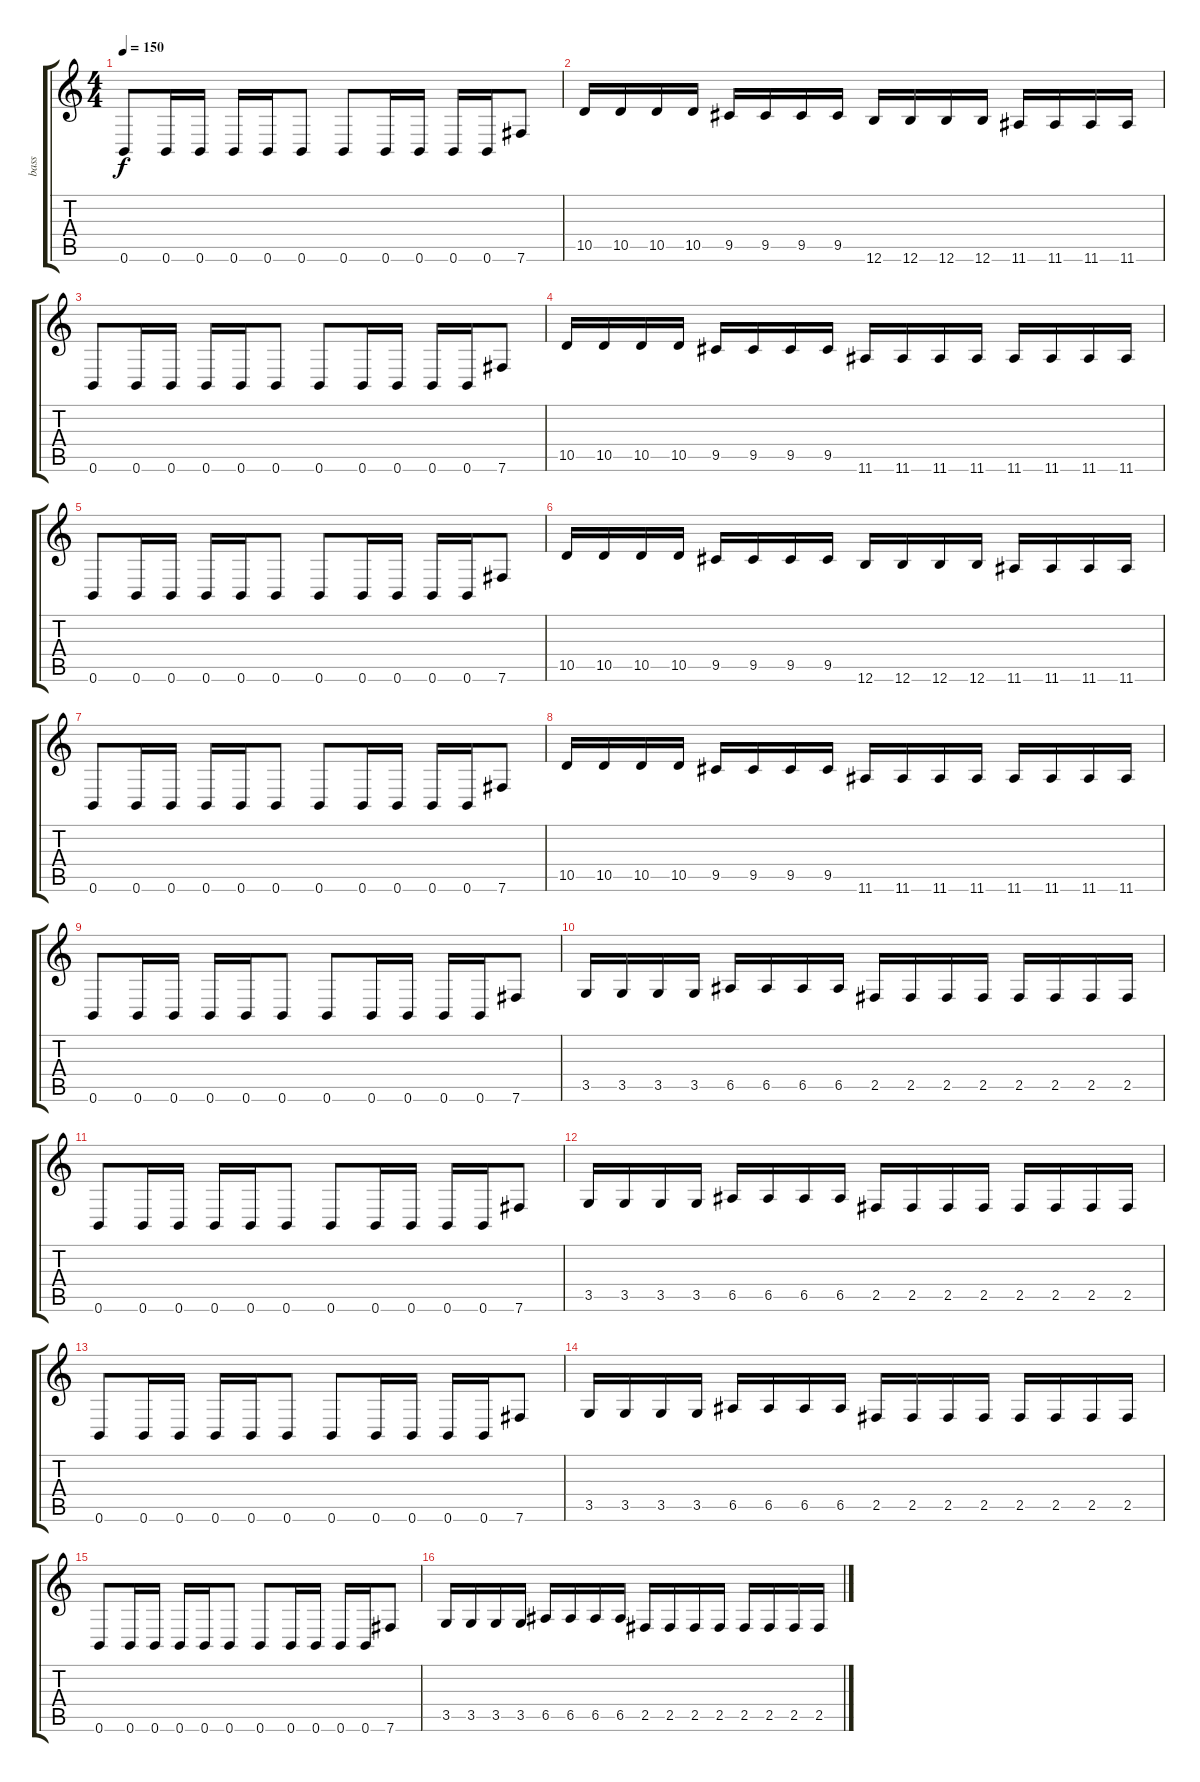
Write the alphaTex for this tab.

\track ("bass" "bass") {instrument electricbasspick}
\staff {score tabs}
\tuning (B3 Gb3 D3 A2 E2 B1) {hide}
\ts (4 4)
\tempo 150
\clef g2
\ks c
0.6.8{dy f instrument electricbasspick} 0.6.16 0.6.16 0.6.16 0.6.16 0.6.8 0.6.8 0.6.16 0.6.16 0.6.16 0.6.16 7.6.8 |
10.5.16 10.5.16 10.5.16 10.5.16 9.5.16 9.5.16 9.5.16 9.5.16 12.6.16 12.6.16 12.6.16 12.6.16 11.6.16 11.6.16 11.6.16 11.6.16 |
0.6.8 0.6.16 0.6.16 0.6.16 0.6.16 0.6.8 0.6.8 0.6.16 0.6.16 0.6.16 0.6.16 7.6.8 |
10.5.16 10.5.16 10.5.16 10.5.16 9.5.16 9.5.16 9.5.16 9.5.16 11.6.16 11.6.16 11.6.16 11.6.16 11.6.16 11.6.16 11.6.16 11.6.16 |
0.6.8 0.6.16 0.6.16 0.6.16 0.6.16 0.6.8 0.6.8 0.6.16 0.6.16 0.6.16 0.6.16 7.6.8 |
10.5.16 10.5.16 10.5.16 10.5.16 9.5.16 9.5.16 9.5.16 9.5.16 12.6.16 12.6.16 12.6.16 12.6.16 11.6.16 11.6.16 11.6.16 11.6.16 |
0.6.8 0.6.16 0.6.16 0.6.16 0.6.16 0.6.8 0.6.8 0.6.16 0.6.16 0.6.16 0.6.16 7.6.8 |
10.5.16 10.5.16 10.5.16 10.5.16 9.5.16 9.5.16 9.5.16 9.5.16 11.6.16 11.6.16 11.6.16 11.6.16 11.6.16 11.6.16 11.6.16 11.6.16 |
0.6.8 0.6.16 0.6.16 0.6.16 0.6.16 0.6.8 0.6.8 0.6.16 0.6.16 0.6.16 0.6.16 7.6.8 |
3.5.16 3.5.16 3.5.16 3.5.16 6.5.16 6.5.16 6.5.16 6.5.16 2.5.16 2.5.16 2.5.16 2.5.16 2.5.16 2.5.16 2.5.16 2.5.16 |
0.6.8 0.6.16 0.6.16 0.6.16 0.6.16 0.6.8 0.6.8 0.6.16 0.6.16 0.6.16 0.6.16 7.6.8 |
3.5.16 3.5.16 3.5.16 3.5.16 6.5.16 6.5.16 6.5.16 6.5.16 2.5.16 2.5.16 2.5.16 2.5.16 2.5.16 2.5.16 2.5.16 2.5.16 |
0.6.8 0.6.16 0.6.16 0.6.16 0.6.16 0.6.8 0.6.8 0.6.16 0.6.16 0.6.16 0.6.16 7.6.8 |
3.5.16 3.5.16 3.5.16 3.5.16 6.5.16 6.5.16 6.5.16 6.5.16 2.5.16 2.5.16 2.5.16 2.5.16 2.5.16 2.5.16 2.5.16 2.5.16 |
0.6.8 0.6.16 0.6.16 0.6.16 0.6.16 0.6.8 0.6.8 0.6.16 0.6.16 0.6.16 0.6.16 7.6.8 |
3.5.16 3.5.16 3.5.16 3.5.16 6.5.16 6.5.16 6.5.16 6.5.16 2.5.16 2.5.16 2.5.16 2.5.16 2.5.16 2.5.16 2.5.16 2.5.16
